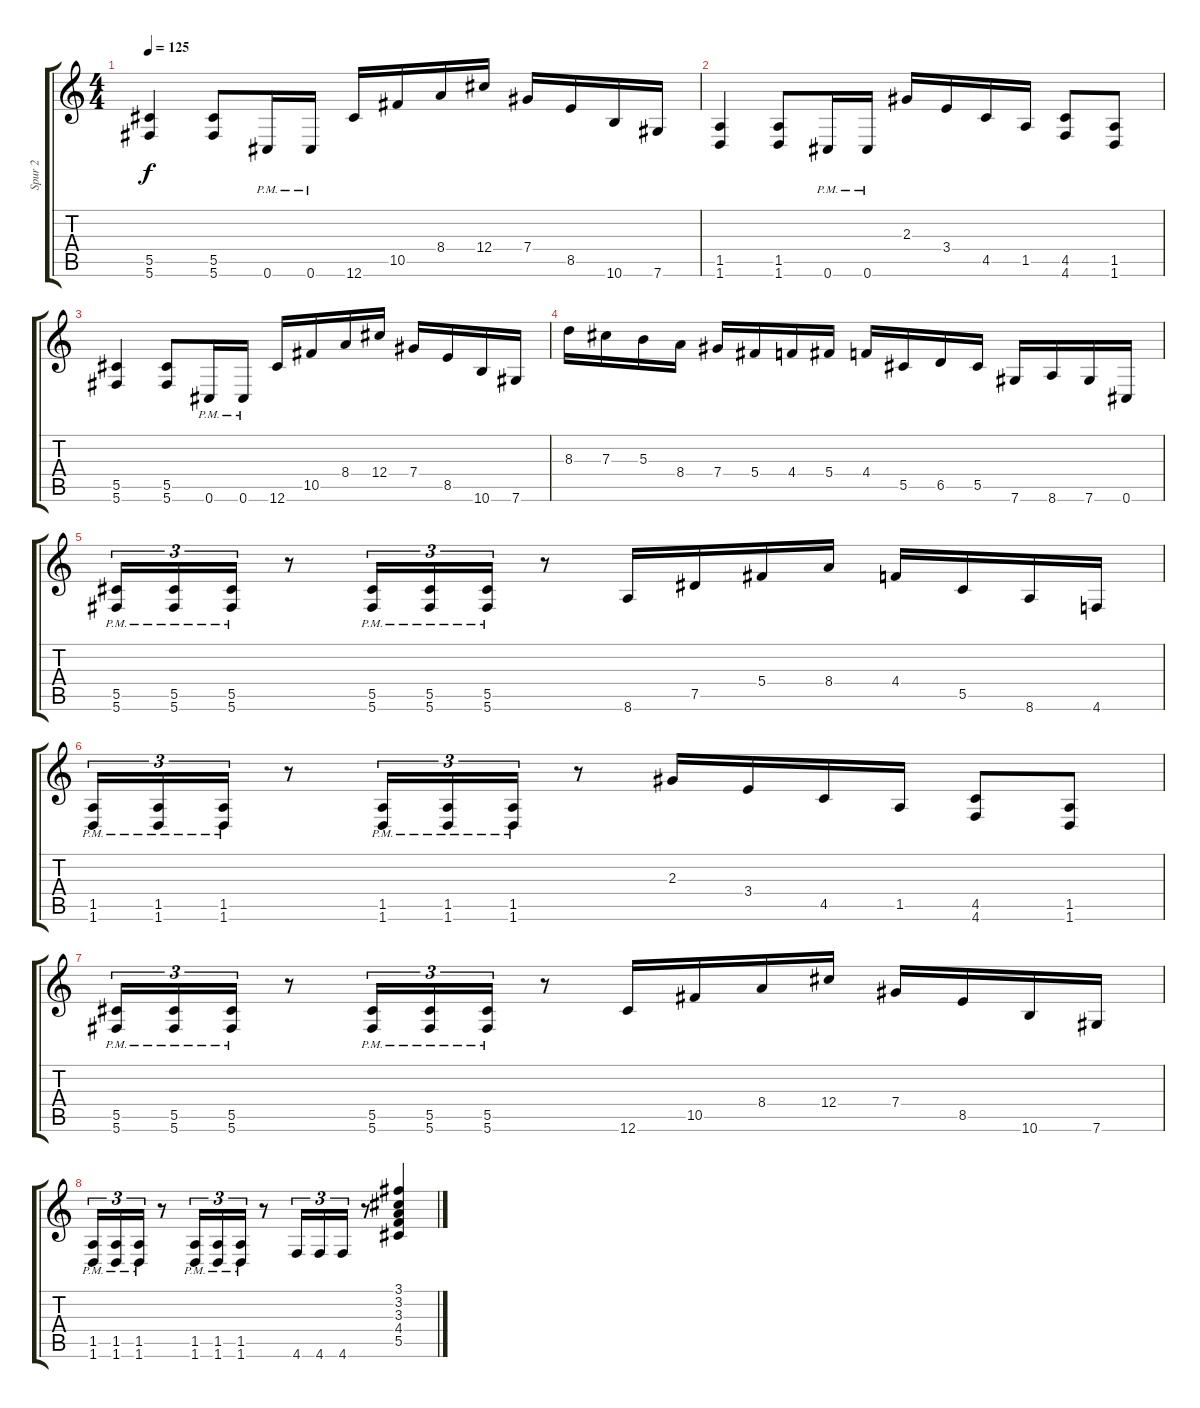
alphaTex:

\track ("Spur 2" "Spur 2") {instrument distortionguitar}
\staff {score tabs}
\tuning (Eb4 Bb3 Gb3 Db3 Ab2 Db2) {hide}
\ts (4 4)
\tempo 125
\clef g2
\ks c
(5.5 5.6).4{dy f} (5.5 5.6).8 0.6{pm}.16 0.6{pm}.16 12.6.16 10.5.16 8.4.16 12.4.16 7.4.16 8.5.16 10.6.16 7.6.16 |
(1.5 1.6).4 (1.5 1.6).8 0.6{pm}.16 0.6{pm}.16 2.3.16 3.4.16 4.5.16 1.5.16 (4.5 4.6).8 (1.5 1.6).8 |
(5.5 5.6).4 (5.5 5.6).8 0.6{pm}.16 0.6{pm}.16 12.6.16 10.5.16 8.4.16 12.4.16 7.4.16 8.5.16 10.6.16 7.6.16 |
8.3.16 7.3.16 5.3.16 8.4.16 7.4.16 5.4.16 4.4.16 5.4.16 4.4.16 5.5.16 6.5.16 5.5.16 7.6.16 8.6.16 7.6.16 0.6.16 |
(5.5{pm} 5.6{pm}).16{tu (3 2)} (5.5{pm} 5.6{pm}).16{tu (3 2)} (5.5{pm} 5.6{pm}).16{tu (3 2)} r.8 (5.5{pm} 5.6{pm}).16{tu (3 2)} (5.5{pm} 5.6{pm}).16{tu (3 2)} (5.5{pm} 5.6{pm}).16{tu (3 2)} r.8 8.6.16 7.5.16 5.4.16 8.4.16 4.4.16 5.5.16 8.6.16 4.6.16 |
(1.5{pm} 1.6{pm}).16{tu (3 2)} (1.5{pm} 1.6{pm}).16{tu (3 2)} (1.5{pm} 1.6{pm}).16{tu (3 2)} r.8 (1.5{pm} 1.6{pm}).16{tu (3 2)} (1.5{pm} 1.6{pm}).16{tu (3 2)} (1.5{pm} 1.6{pm}).16{tu (3 2)} r.8 2.3.16 3.4.16 4.5.16 1.5.16 (4.5 4.6).8 (1.5 1.6).8 |
(5.5{pm} 5.6{pm}).16{tu (3 2)} (5.5{pm} 5.6{pm}).16{tu (3 2)} (5.5{pm} 5.6{pm}).16{tu (3 2)} r.8 (5.5{pm} 5.6{pm}).16{tu (3 2)} (5.5{pm} 5.6{pm}).16{tu (3 2)} (5.5{pm} 5.6{pm}).16{tu (3 2)} r.8 12.6.16 10.5.16 8.4.16 12.4.16 7.4.16 8.5.16 10.6.16 7.6.16 |
(1.5{pm} 1.6{pm}).16{tu (3 2)} (1.5{pm} 1.6{pm}).16{tu (3 2)} (1.5{pm} 1.6{pm}).16{tu (3 2)} r.8 (1.5{pm} 1.6{pm}).16{tu (3 2)} (1.5{pm} 1.6{pm}).16{tu (3 2)} (1.5{pm} 1.6{pm}).16{tu (3 2)} r.8 4.6.16{tu (3 2)} 4.6.16{tu (3 2)} 4.6.16{tu (3 2)} r.8 (3.1 3.2 3.3 4.4 5.5).4
